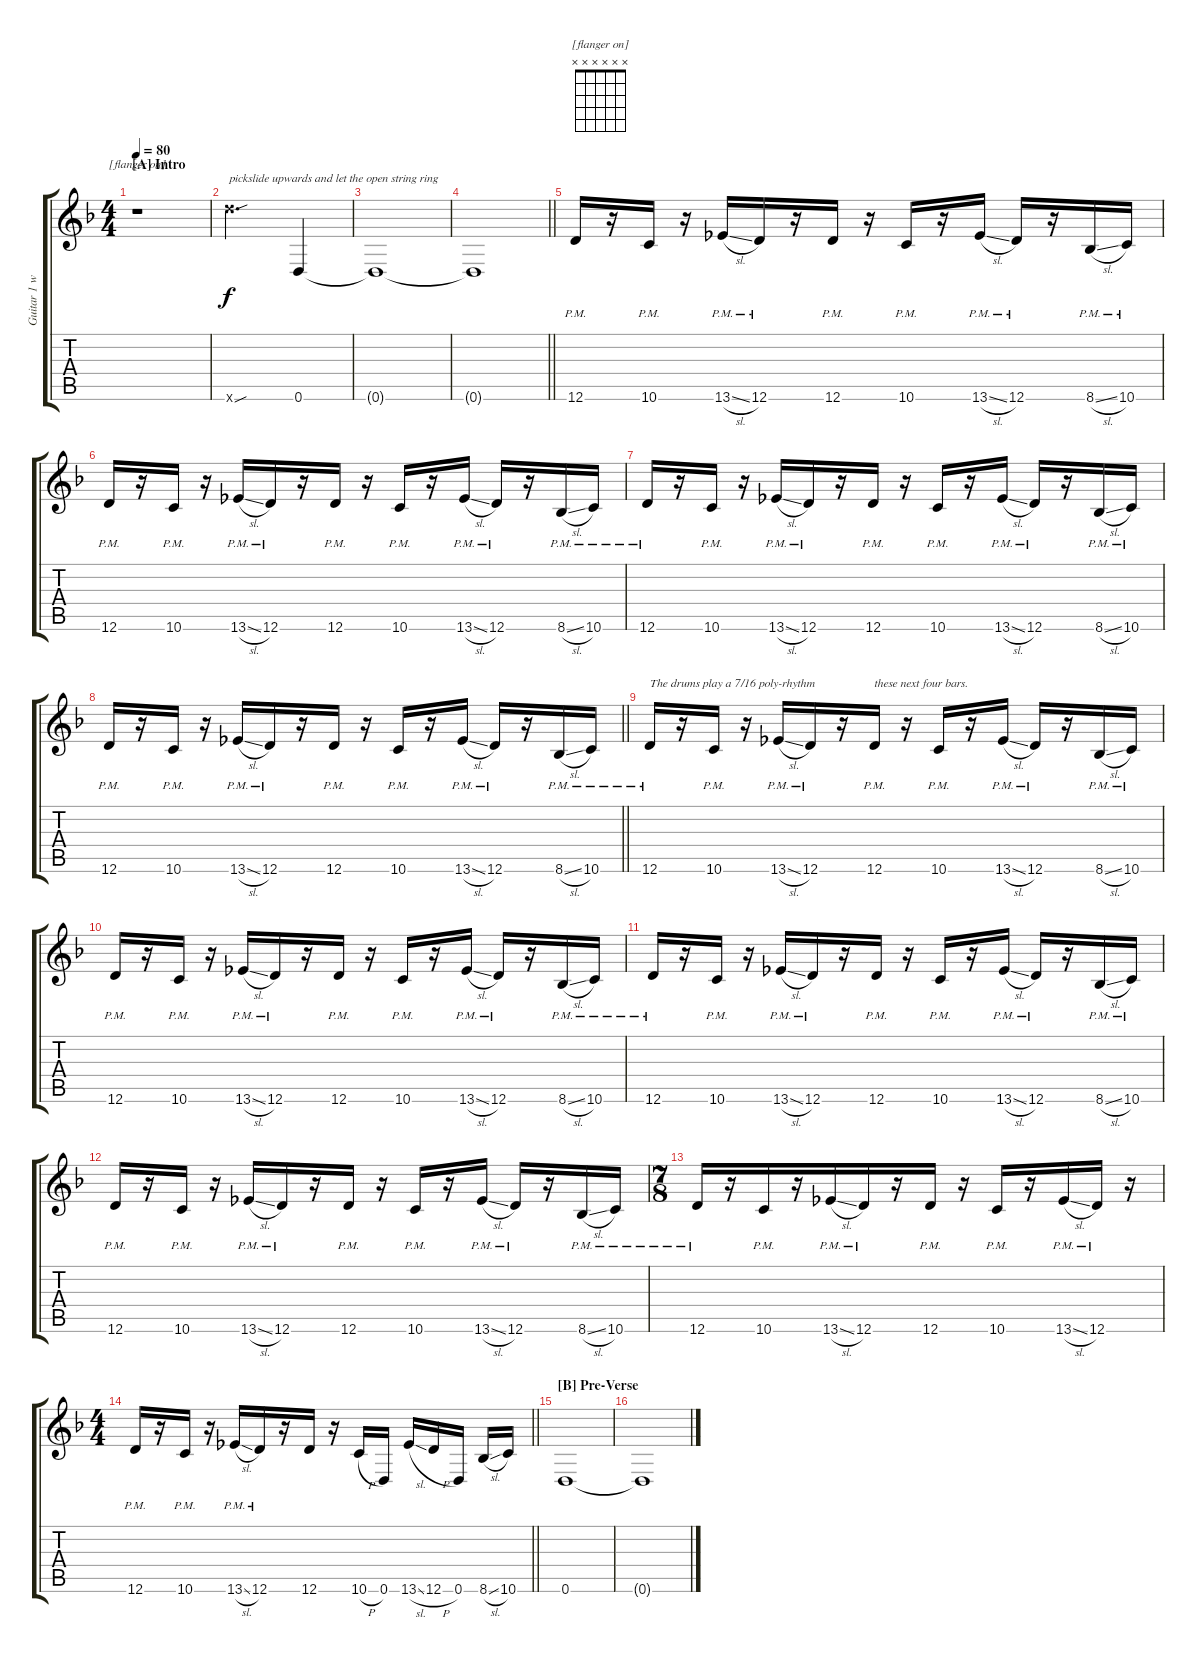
\track ("Guitar 1 w/ flanger, delay and wah" "Guitar 1 w") {instrument distortionguitar}
\staff {score tabs}
\tuning (E4 B3 G3 D3 A2 D2) {hide}
\chord ("[flanger on]" x x x x x x)
\ts (4 4)
\section ("" "[A] Intro")
\tempo 80
\clef g2
\ks dminor
r.1{ch "[flanger on]" dy f instrument distortionguitar} |
24.6{sou x}.2{d txt "pickslide upwards and let the open string ring" volume 8} 0.6.4{volume 6} |
0.6{t}.1 |
\barLineRight lightlight
0.6{t}.1 |
12.6{pm}.16{volume 10 instrument electricguitarmuted} r.16 10.6{pm}.16 r.16 13.6{sl pm}.16 12.6{pm}.16 r.16 12.6{pm}.16 r.16 10.6{pm}.16 r.16 13.6{sl pm}.16 12.6{pm}.16 r.16 8.6{sl pm}.16 10.6{pm}.16 |
12.6{pm}.16 r.16 10.6{pm}.16 r.16 13.6{sl pm}.16 12.6{pm}.16 r.16 12.6{pm}.16 r.16 10.6{pm}.16 r.16 13.6{sl pm}.16 12.6{pm}.16 r.16 8.6{sl pm}.16 10.6{pm}.16 |
12.6{pm}.16 r.16 10.6{pm}.16 r.16 13.6{sl pm}.16 12.6{pm}.16 r.16 12.6{pm}.16 r.16 10.6{pm}.16 r.16 13.6{sl pm}.16 12.6{pm}.16 r.16 8.6{sl pm}.16 10.6{pm}.16 |
\barLineRight lightlight
12.6{pm}.16 r.16 10.6{pm}.16 r.16 13.6{sl pm}.16 12.6{pm}.16 r.16 12.6{pm}.16 r.16 10.6{pm}.16 r.16 13.6{sl pm}.16 12.6{pm}.16 r.16 8.6{sl pm}.16 10.6{pm}.16 |
12.6{pm}.16{txt "The drums play a 7/16 poly-rhythm"} r.16 10.6{pm}.16 r.16 13.6{sl pm}.16 12.6{pm}.16 r.16 12.6{pm}.16{txt "these next four bars."} r.16 10.6{pm}.16 r.16 13.6{sl pm}.16 12.6{pm}.16 r.16 8.6{sl pm}.16 10.6{pm}.16 |
12.6{pm}.16 r.16 10.6{pm}.16 r.16 13.6{sl pm}.16 12.6{pm}.16 r.16 12.6{pm}.16 r.16 10.6{pm}.16 r.16 13.6{sl pm}.16 12.6{pm}.16 r.16 8.6{sl pm}.16 10.6{pm}.16 |
12.6{pm}.16 r.16 10.6{pm}.16 r.16 13.6{sl pm}.16 12.6{pm}.16 r.16 12.6{pm}.16 r.16 10.6{pm}.16 r.16 13.6{sl pm}.16 12.6{pm}.16 r.16 8.6{sl pm}.16 10.6{pm}.16 |
12.6{pm}.16 r.16 10.6{pm}.16 r.16 13.6{sl pm}.16 12.6{pm}.16 r.16 12.6{pm}.16 r.16 10.6{pm}.16 r.16 13.6{sl pm}.16 12.6{pm}.16 r.16 8.6{sl pm}.16 10.6{pm}.16 |
\ts (7 8)
12.6{pm}.16 r.16 10.6{pm}.16 r.16 13.6{sl pm}.16 12.6{pm}.16 r.16 12.6{pm}.16 r.16 10.6{pm}.16 r.16 13.6{sl pm}.16{beam merge} 12.6{pm}.16 r.16 |
\ts (4 4)
\barLineRight lightlight
12.6{pm}.16{instrument overdrivenguitar} r.16 10.6{pm}.16 r.16 13.6{sl pm}.16 12.6{pm}.16 r.16 12.6.16 r.16 10.6{h}.16 0.6.16{beam split} 13.6{sl}.16{beam merge} 12.6{h}.16 0.6.16{beam split} 8.6{sl}.16 10.6.16 |
\section ("" "[B] Pre-Verse")
0.6.1{volume 0} |
0.6{t}.1
